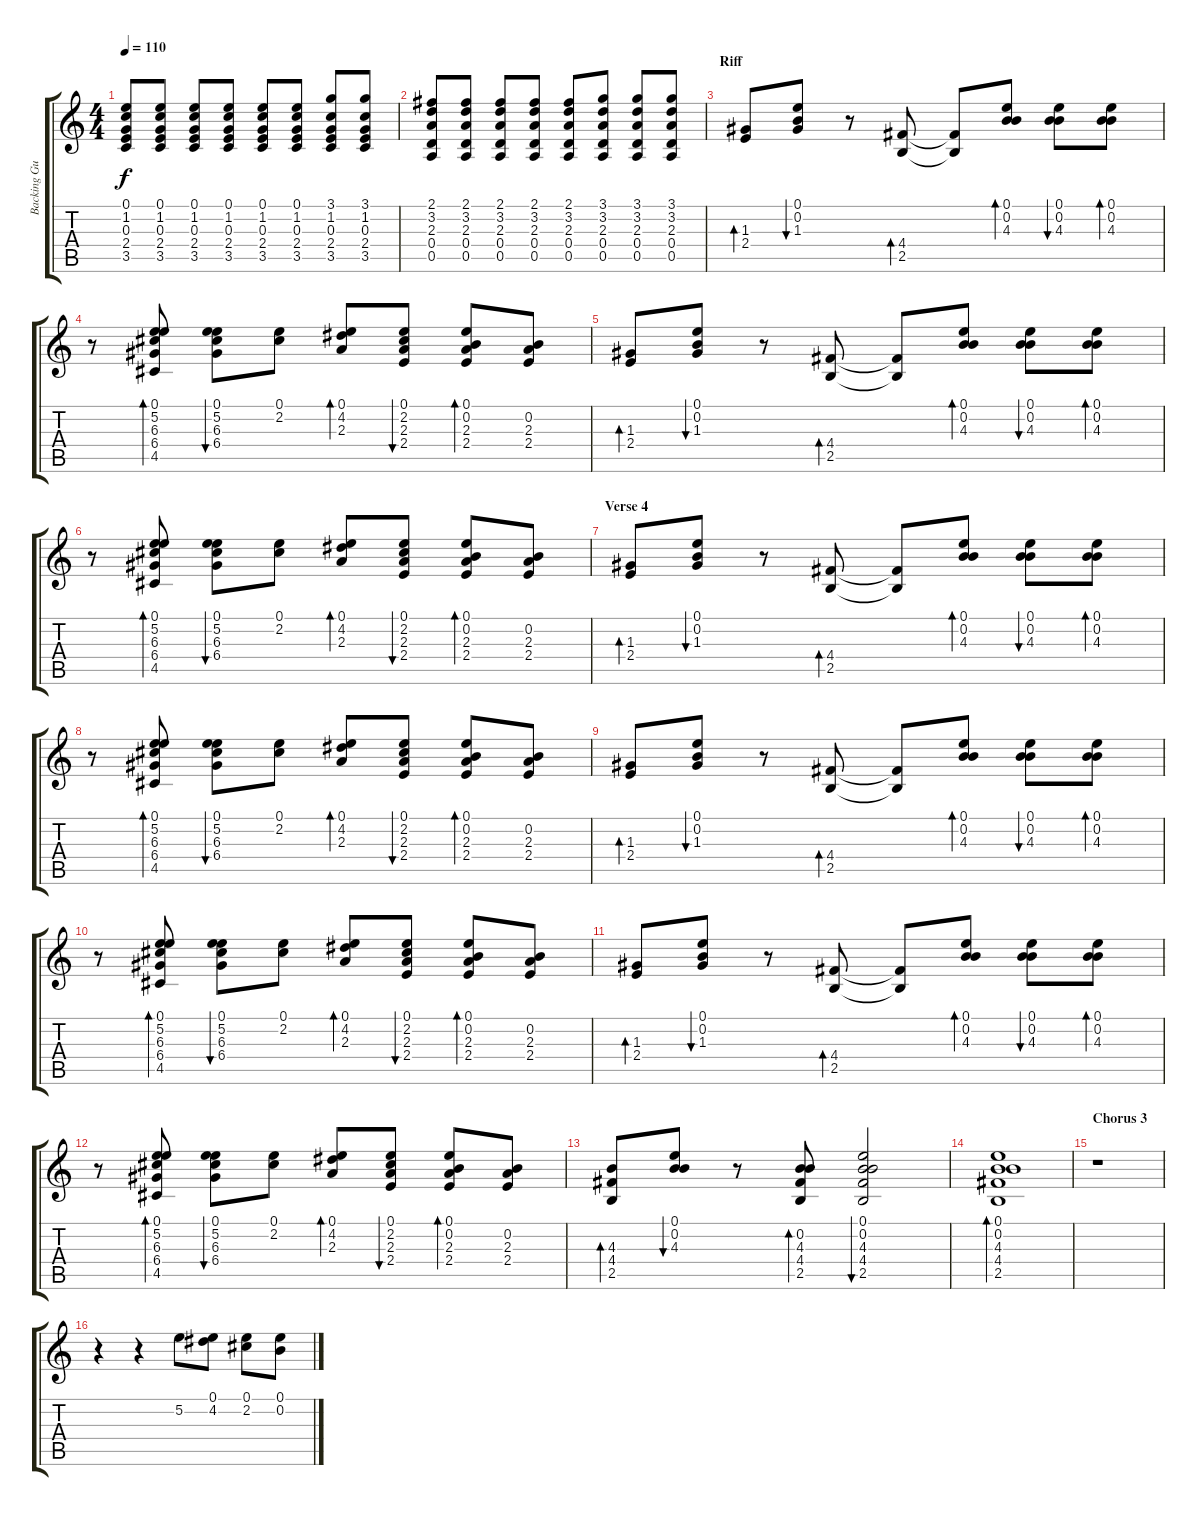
\track ("Backing Guitar (Acoustic)" "Backing Gu") {instrument acousticguitarsteel}
\staff {score tabs}
\tuning (E4 B3 G3 D3 A2 E2) {hide}
\ts (4 4)
\tempo 110
\clef g2
\ks c
(0.1 1.2 0.3 2.4 3.5).8{dy f} (0.1 1.2 0.3 2.4 3.5).8 (0.1 1.2 0.3 2.4 3.5).8 (0.1 1.2 0.3 2.4 3.5).8 (0.1 1.2 0.3 2.4 3.5).8 (0.1 1.2 0.3 2.4 3.5).8 (3.1 1.2 0.3 2.4 3.5).8 (3.1 1.2 0.3 2.4 3.5).8 |
(2.1 3.2 2.3 0.4 0.5).8 (2.1 3.2 2.3 0.4 0.5).8 (2.1 3.2 2.3 0.4 0.5).8 (2.1 3.2 2.3 0.4 0.5).8 (2.1 3.2 2.3 0.4 0.5).8 (3.1 3.2 2.3 0.4 0.5).8 (3.1 3.2 2.3 0.4 0.5).8 (3.1 3.2 2.3 0.4 0.5).8 |
\section ("" "Riff")
(1.3 2.4).8{bd 60} (0.1 0.2 1.3).8{bu 60} r.8 (4.4 2.5).8{bd 60} (4.4{t} 2.5{t}).8 (0.1 0.2 4.3).8{bd 60} (0.1 0.2 4.3).8{bu 60} (0.1 0.2 4.3).8{bd 60} |
r.8 (0.1 5.2 6.3 6.4 4.5).8{bd 60} (0.1 5.2 6.3 6.4).8{bu 60} (0.1 2.2).8 (0.1 4.2 2.3).8{bd 30} (0.1 2.2 2.3 2.4).8{bu 30} (0.1 0.2 2.3 2.4).8{bd 30} (0.2 2.3 2.4).8 |
(1.3 2.4).8{bd 60} (0.1 0.2 1.3).8{bu 60} r.8 (4.4 2.5).8{bd 60} (4.4{t} 2.5{t}).8 (0.1 0.2 4.3).8{bd 60} (0.1 0.2 4.3).8{bu 60} (0.1 0.2 4.3).8{bd 60} |
r.8 (0.1 5.2 6.3 6.4 4.5).8{bd 60} (0.1 5.2 6.3 6.4).8{bu 60} (0.1 2.2).8 (0.1 4.2 2.3).8{bd 30} (0.1 2.2 2.3 2.4).8{bu 30} (0.1 0.2 2.3 2.4).8{bd 30} (0.2 2.3 2.4).8 |
\section ("" "Verse 4")
(1.3 2.4).8{bd 60} (0.1 0.2 1.3).8{bu 60} r.8 (4.4 2.5).8{bd 60} (4.4{t} 2.5{t}).8 (0.1 0.2 4.3).8{bd 60} (0.1 0.2 4.3).8{bu 60} (0.1 0.2 4.3).8{bd 60} |
r.8 (0.1 5.2 6.3 6.4 4.5).8{bd 60} (0.1 5.2 6.3 6.4).8{bu 60} (0.1 2.2).8 (0.1 4.2 2.3).8{bd 30} (0.1 2.2 2.3 2.4).8{bu 30} (0.1 0.2 2.3 2.4).8{bd 30} (0.2 2.3 2.4).8 |
(1.3 2.4).8{bd 60} (0.1 0.2 1.3).8{bu 60} r.8 (4.4 2.5).8{bd 60} (4.4{t} 2.5{t}).8 (0.1 0.2 4.3).8{bd 60} (0.1 0.2 4.3).8{bu 60} (0.1 0.2 4.3).8{bd 60} |
r.8 (0.1 5.2 6.3 6.4 4.5).8{bd 60} (0.1 5.2 6.3 6.4).8{bu 60} (0.1 2.2).8 (0.1 4.2 2.3).8{bd 30} (0.1 2.2 2.3 2.4).8{bu 30} (0.1 0.2 2.3 2.4).8{bd 30} (0.2 2.3 2.4).8 |
(1.3 2.4).8{bd 60} (0.1 0.2 1.3).8{bu 60} r.8 (4.4 2.5).8{bd 60} (4.4{t} 2.5{t}).8 (0.1 0.2 4.3).8{bd 60} (0.1 0.2 4.3).8{bu 60} (0.1 0.2 4.3).8{bd 60} |
r.8 (0.1 5.2 6.3 6.4 4.5).8{bd 60} (0.1 5.2 6.3 6.4).8{bu 60} (0.1 2.2).8 (0.1 4.2 2.3).8{bd 30} (0.1 2.2 2.3 2.4).8{bu 30} (0.1 0.2 2.3 2.4).8{bd 30} (0.2 2.3 2.4).8 |
(4.3 4.4 2.5).8{bd 30} (0.1 0.2 4.3).8{bu 30} r.8 (0.2 4.3 4.4 2.5).8{bd 30} (0.1 0.2 4.3 4.4 2.5).2{bu 30} |
(0.1 0.2 4.3 4.4 2.5).1{bd 30} |
\section ("" "Chorus 3")
r.1 |
r.4{volume 10} r.4 5.2.8 (0.1 4.2).8 (0.1 2.2).8 (0.1 0.2).8
